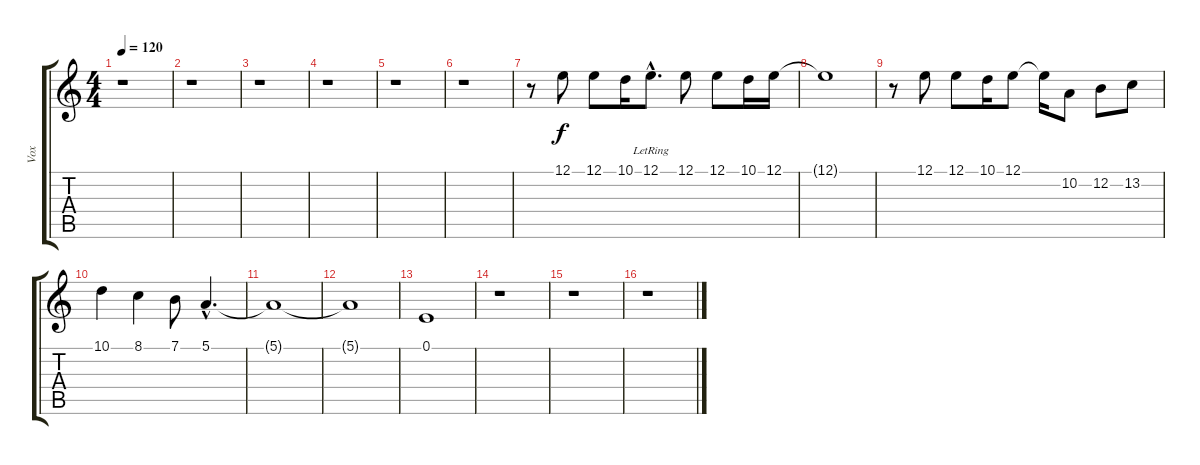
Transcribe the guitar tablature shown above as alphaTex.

\track ("Vox" "Vox") {instrument lead6voice}
\staff {score tabs}
\tuning (E4 B3 G3 D3 A2 E2) {hide}
\ts (4 4)
\tempo 120
\clef g2
\ks c
r.1{dy f} |
r.1 |
r.1 |
r.1 |
r.1 |
r.1 |
r.8{balance 0} 12.1.8 12.1.8 10.1.16 12.1{hac lr}.8{d} 12.1.8{balance 16} 12.1.8 10.1.16 12.1.16 |
12.1{t}.1{volume 0} |
r.8{volume 13 balance 0} 12.1.8 12.1.8 10.1.16 12.1.8 12.1{t}.16 10.2.8{balance 8} 12.2.8 13.2.8 |
10.1.4 8.1.4 7.1.8 5.1{hac}.4{d} |
5.1{t}.1 |
5.1{t}.1 |
0.1.1 |
r.1 |
r.1 |
r.1
